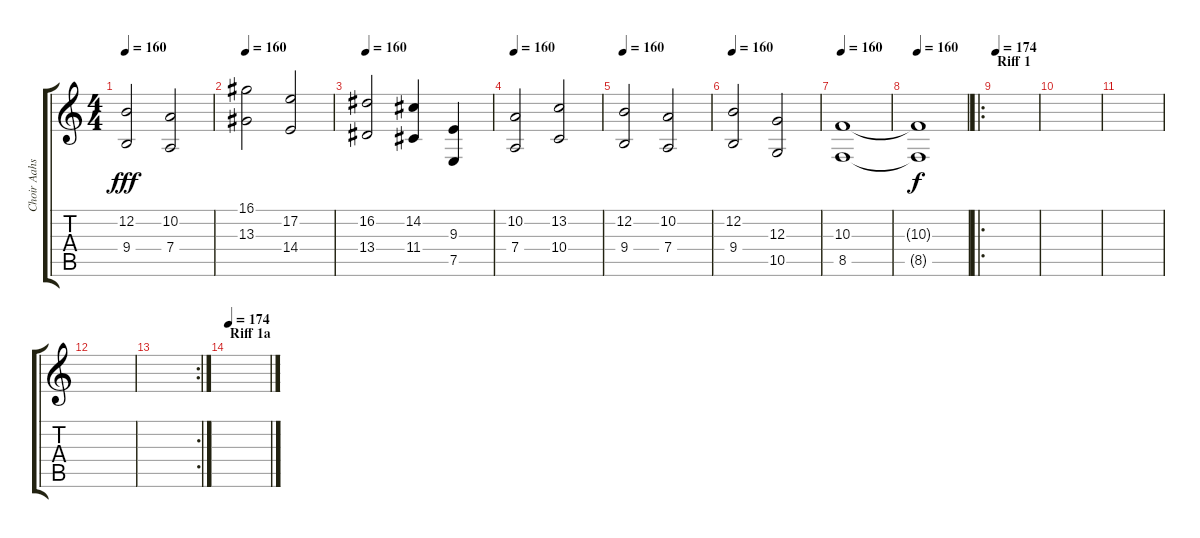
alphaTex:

\track ("Choir Aahs" "Choir Aahs") {instrument choiraahs}
\staff {score tabs}
\tuning (E4 B3 G3 D3 A2 E2) {hide}
\ts (4 4)
\tempo 160
\clef g2
\ks c
(12.2 9.4).2{dy fff} (10.2 7.4).2 |
\tempo 160
(16.1 13.3).2 (17.2 14.4).2 |
\tempo 160
(16.2 13.4).2 (14.2 11.4).4 (9.3 7.5).4 |
\tempo 160
(10.2 7.4).2 (13.2 10.4).2 |
\tempo 160
(12.2 9.4).2 (10.2 7.4).2 |
\tempo 160
(12.2 9.4).2 (12.3 10.5).2 |
\tempo 160
(10.3 8.5).1 |
\tempo 160
(10.3{t} 8.5{t}).1{dy f} |
\ro
\section ("" "Riff 1")
\tempo 174
|
|
|
|
\rc 2
|
\section ("" "Riff 1a")
\tempo 174
